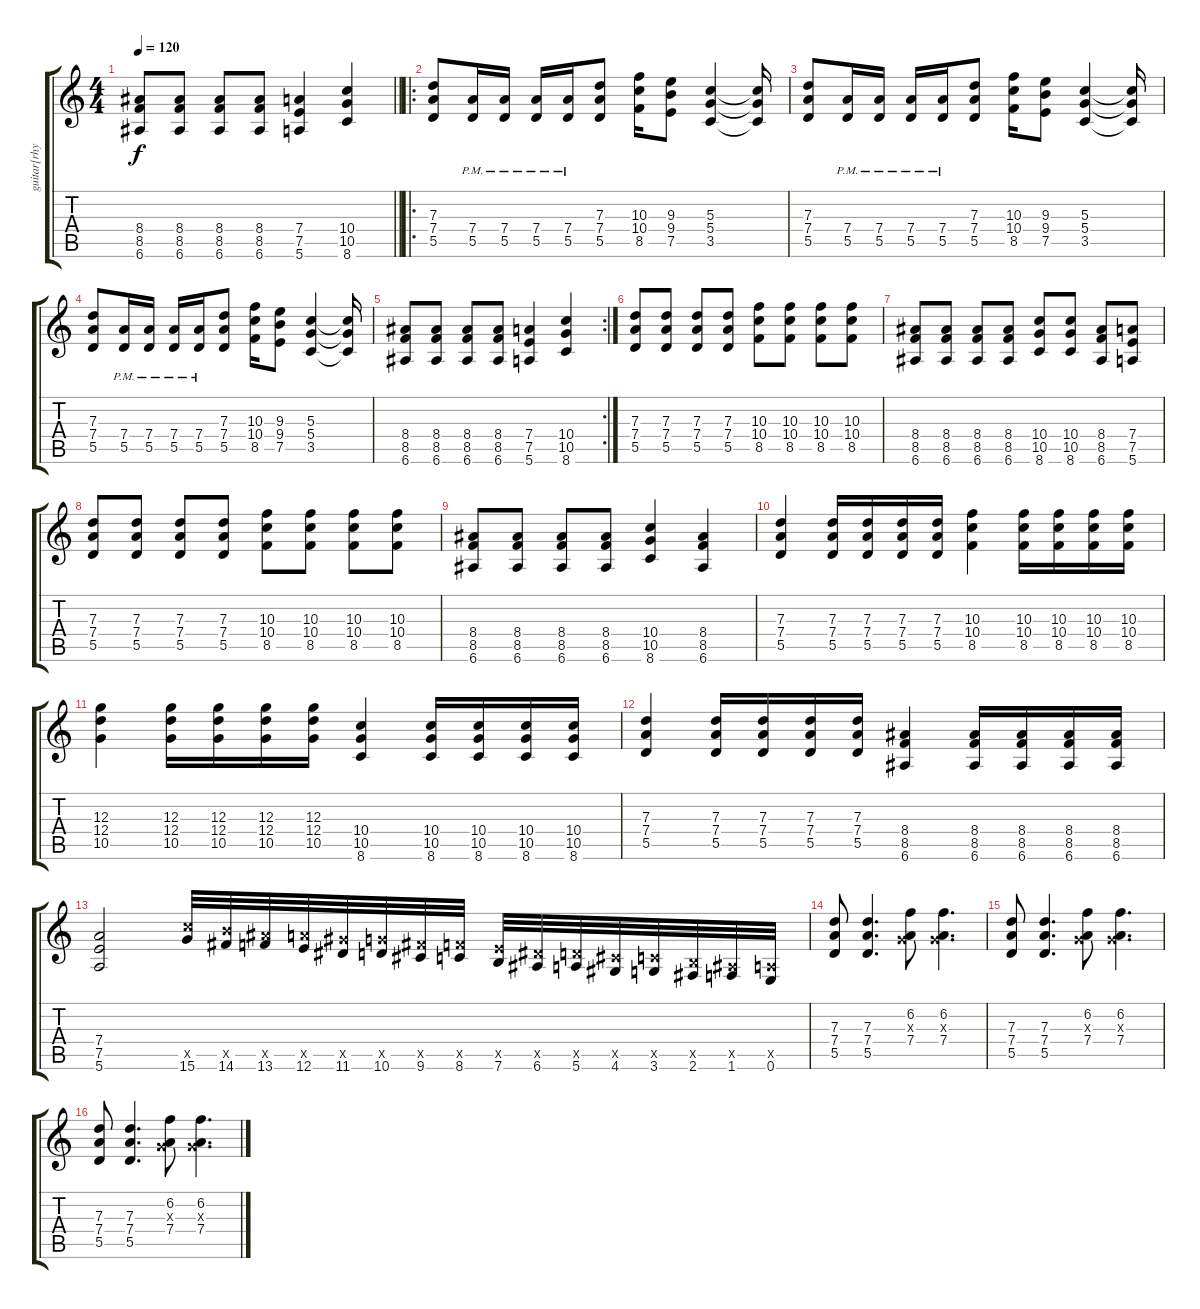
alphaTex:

\track ("guitar[rhythm]" "guitar[rhy") {instrument distortionguitar}
\staff {score tabs}
\tuning (E4 B3 G3 D3 A2 E2) {hide}
\ts (4 4)
\tempo 120
\clef g2
\barLineRight lightlight
\ks c
(8.4 8.5 6.6).8{dy f} (8.4 8.5 6.6).8 (8.4 8.5 6.6).8 (8.4 8.5 6.6).8 (7.4 7.5 5.6).4 (10.4 10.5 8.6).4 |
\ro
(7.3 7.4 5.5).8 (7.4{pm} 5.5{pm}).16 (7.4{pm} 5.5{pm}).16 (7.4{pm} 5.5{pm}).16 (7.4{pm} 5.5{pm}).16 (7.3 7.4 5.5).8 (10.3 10.4 8.5).16 (9.3 9.4 7.5).8 (5.3 5.4 3.5).4 (5.3{t} 5.4{t} 3.5{t}).16 |
(7.3 7.4 5.5).8 (7.4{pm} 5.5{pm}).16 (7.4{pm} 5.5{pm}).16 (7.4{pm} 5.5{pm}).16 (7.4{pm} 5.5{pm}).16 (7.3 7.4 5.5).8 (10.3 10.4 8.5).16 (9.3 9.4 7.5).8 (5.3 5.4 3.5).4 (5.3{t} 5.4{t} 3.5{t}).16 |
(7.3 7.4 5.5).8 (7.4{pm} 5.5{pm}).16 (7.4{pm} 5.5{pm}).16 (7.4{pm} 5.5{pm}).16 (7.4{pm} 5.5{pm}).16 (7.3 7.4 5.5).8 (10.3 10.4 8.5).16 (9.3 9.4 7.5).8 (5.3 5.4 3.5).4 (5.3{t} 5.4{t} 3.5{t}).16 |
\rc 2
(8.4 8.5 6.6).8 (8.4 8.5 6.6).8 (8.4 8.5 6.6).8 (8.4 8.5 6.6).8 (7.4 7.5 5.6).4 (10.4 10.5 8.6).4 |
(7.3 7.4 5.5).8 (7.3 7.4 5.5).8 (7.3 7.4 5.5).8 (7.3 7.4 5.5).8 (10.3 10.4 8.5).8 (10.3 10.4 8.5).8 (10.3 10.4 8.5).8 (10.3 10.4 8.5).8 |
(8.4 8.5 6.6).8 (8.4 8.5 6.6).8 (8.4 8.5 6.6).8 (8.4 8.5 6.6).8 (10.4 10.5 8.6).8 (10.4 10.5 8.6).8 (8.4 8.5 6.6).8 (7.4 7.5 5.6).8 |
(7.3 7.4 5.5).8 (7.3 7.4 5.5).8 (7.3 7.4 5.5).8 (7.3 7.4 5.5).8 (10.3 10.4 8.5).8 (10.3 10.4 8.5).8 (10.3 10.4 8.5).8 (10.3 10.4 8.5).8 |
(8.4 8.5 6.6).8 (8.4 8.5 6.6).8 (8.4 8.5 6.6).8 (8.4 8.5 6.6).8 (10.4 10.5 8.6).4 (8.4 8.5 6.6).4 |
(7.3 7.4 5.5).4 (7.3 7.4 5.5).16 (7.3 7.4 5.5).16 (7.3 7.4 5.5).16 (7.3 7.4 5.5).16 (10.3 10.4 8.5).4 (10.3 10.4 8.5).16 (10.3 10.4 8.5).16 (10.3 10.4 8.5).16 (10.3 10.4 8.5).16 |
(12.3 12.4 10.5).4 (12.3 12.4 10.5).16 (12.3 12.4 10.5).16 (12.3 12.4 10.5).16 (12.3 12.4 10.5).16 (10.4 10.5 8.6).4 (10.4 10.5 8.6).16 (10.4 10.5 8.6).16 (10.4 10.5 8.6).16 (10.4 10.5 8.6).16 |
(7.3 7.4 5.5).4 (7.3 7.4 5.5).16 (7.3 7.4 5.5).16 (7.3 7.4 5.5).16 (7.3 7.4 5.5).16 (8.4 8.5 6.6).4 (8.4 8.5 6.6).16 (8.4 8.5 6.6).16 (8.4 8.5 6.6).16 (8.4 8.5 6.6).16 |
(7.4 7.5 5.6).2 (15.5{x} 15.6).32 (14.5{x} 14.6).32 (13.5{x} 13.6).32 (12.5{x} 12.6).32 (11.5{x} 11.6).32 (10.5{x} 10.6).32 (9.5{x} 9.6).32 (8.5{x} 8.6).32 (7.5{x} 7.6).32 (6.5{x} 6.6).32 (5.5{x} 5.6).32 (4.5{x} 4.6).32 (3.5{x} 3.6).32 (2.5{x} 2.6).32 (1.5{x} 1.6).32 (0.5{x} 0.6).32 |
(7.3 7.4 5.5).8 (7.3 7.4 5.5).4{d} (6.2 0.3{x} 7.4).8 (6.2 0.3{x} 7.4).4{d} |
(7.3 7.4 5.5).8 (7.3 7.4 5.5).4{d} (6.2 0.3{x} 7.4).8 (6.2 0.3{x} 7.4).4{d} |
(7.3 7.4 5.5).8 (7.3 7.4 5.5).4{d} (6.2 0.3{x} 7.4).8 (6.2 0.3{x} 7.4).4{d}
